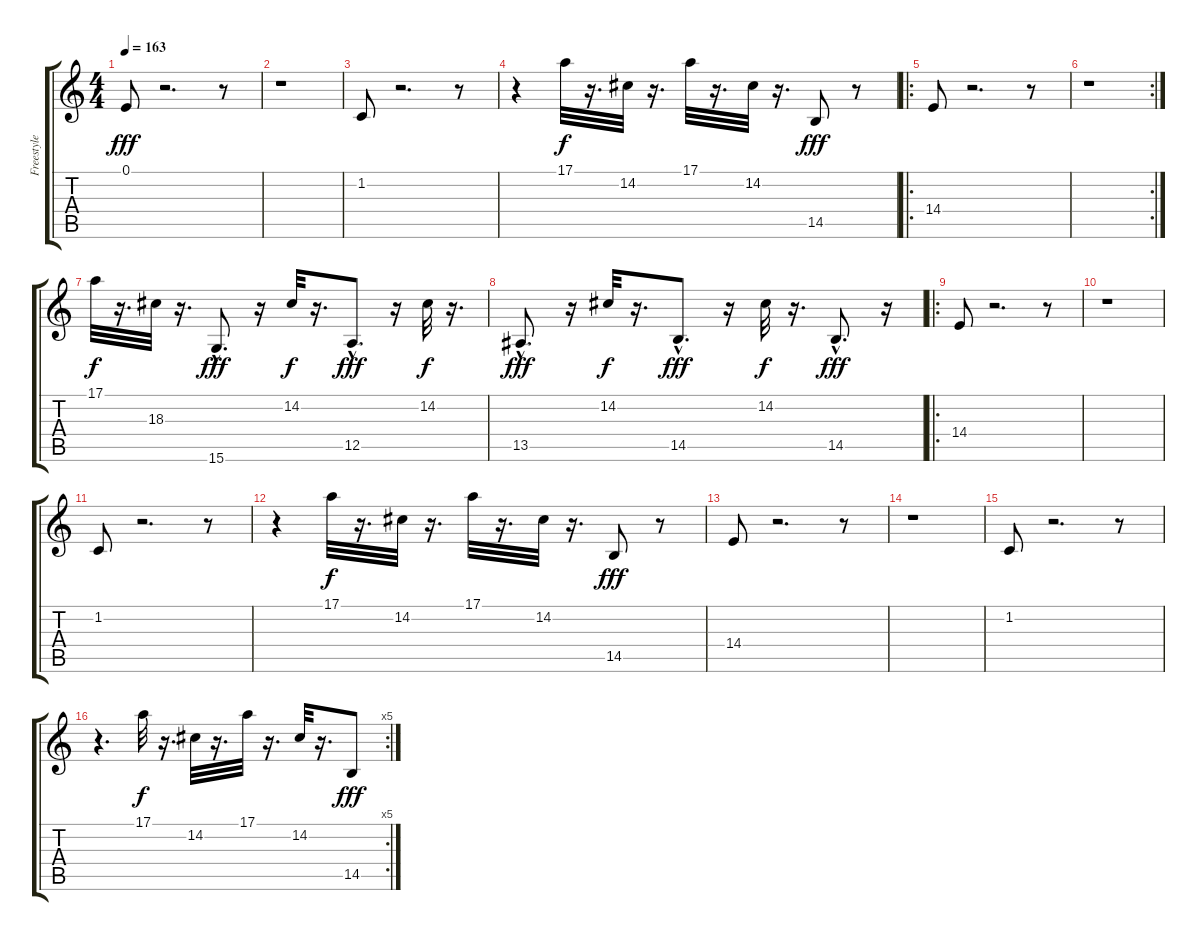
\track ("Freestyle OrchHit" "Freestyle ") {instrument orchestrahit}
\staff {score tabs}
\tuning (E4 B3 G3 D3 A2 E2) {hide}
\ts (4 4)
\tempo 163
\clef g2
\ks c
0.1.8{dy fff instrument orchestrahit} r.2{d} r.8 |
r.1 |
1.2.8{volume 16} r.2{d} r.8 |
r.4 17.1.32{dy f volume 16} r.16{d} 14.2.32{volume 16} r.16{d} 17.1.32{volume 16} r.16{d} 14.2.32{volume 16} r.16{d} 14.5.8{dy fff volume 16} r.8 |
\ro
14.4.8{volume 16} r.2{d} r.8 |
\rc 2
r.1 |
17.1.32{dy f volume 16} r.16{d} 18.3.32{volume 16} r.16{d} 15.6{hac}.8{d dy fff volume 16} r.16 14.2.32{dy f volume 16} r.16{d} 12.5{hac}.8{d dy fff volume 16} r.16 14.2.32{dy f volume 16} r.16{d} |
13.5{hac}.8{d dy fff volume 16} r.16 14.2.32{dy f volume 16} r.16{d} 14.5{hac}.8{d dy fff volume 16} r.16 14.2.32{dy f volume 16} r.16{d} 14.5{hac}.8{d dy fff volume 16} r.16 |
\ro
14.4.8{volume 16} r.2{d} r.8 |
r.1 |
1.2.8{volume 16} r.2{d} r.8 |
r.4 17.1.32{dy f volume 16} r.16{d} 14.2.32{volume 16} r.16{d} 17.1.32{volume 16} r.16{d} 14.2.32{volume 16} r.16{d} 14.5.8{dy fff volume 16} r.8 |
14.4.8{volume 16} r.2{d} r.8 |
r.1 |
1.2.8{volume 16} r.2{d} r.8 |
\rc 5
r.4{d} 17.1.32{dy f volume 16} r.16{d} 14.2.32{volume 16} r.16{d} 17.1.32{volume 16} r.16{d} 14.2.32{volume 16} r.16{d} 14.5.8{dy fff volume 16}
